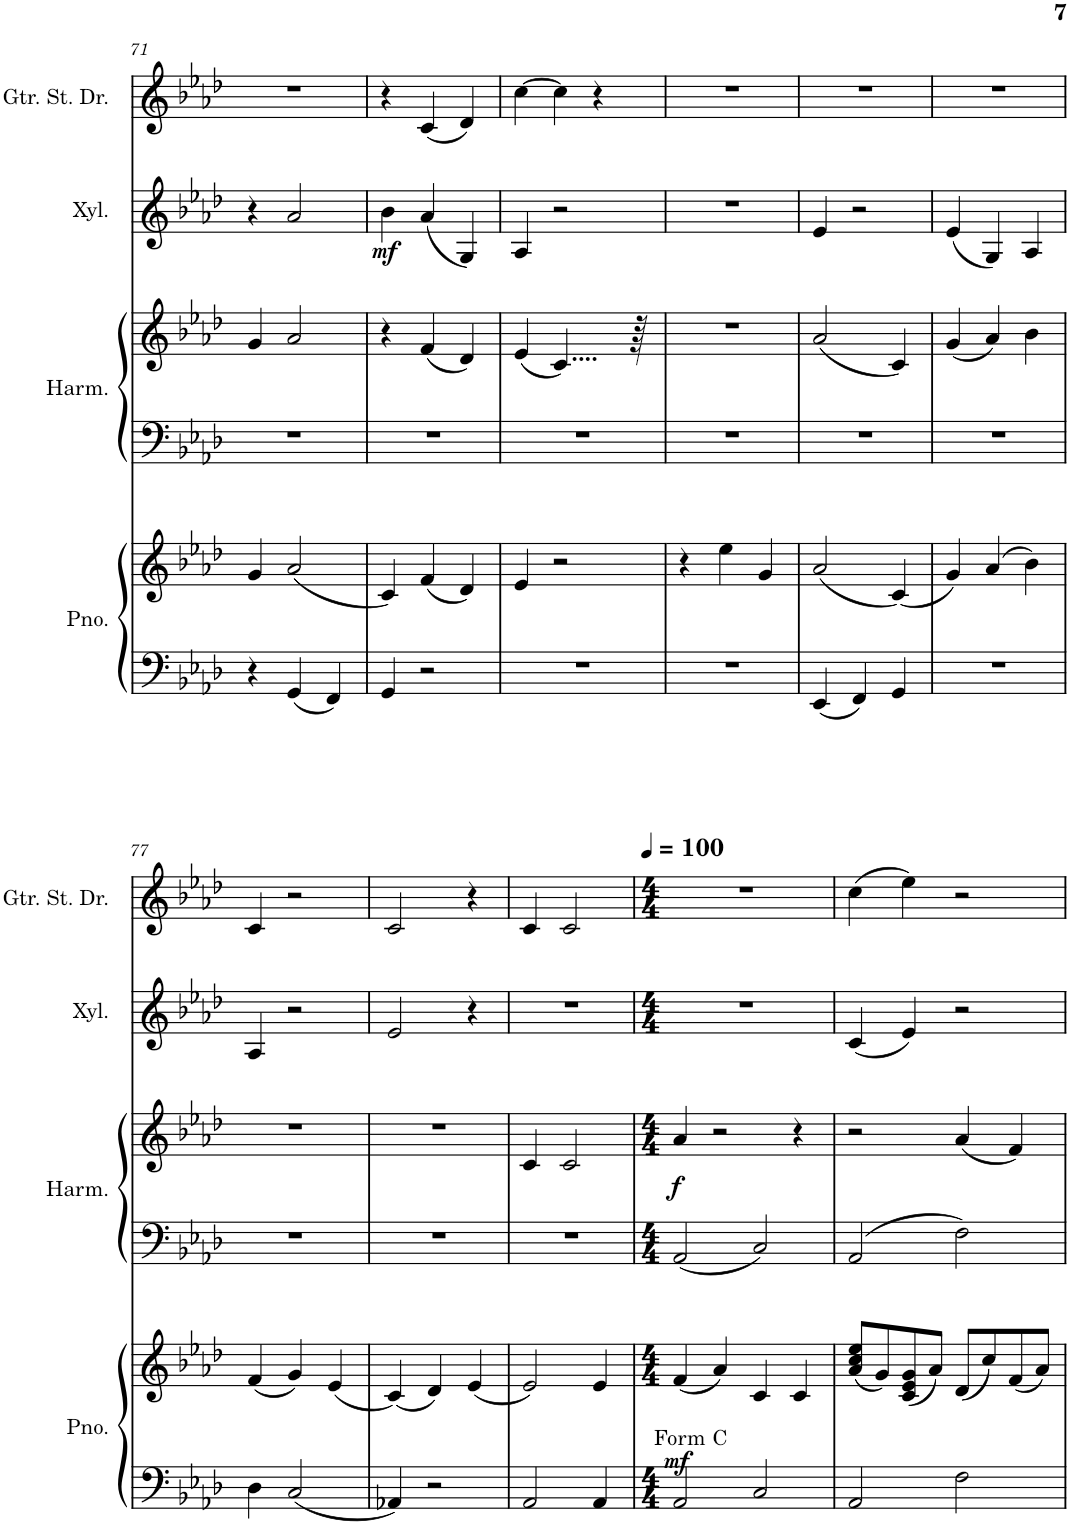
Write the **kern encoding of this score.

**kern	**kern	**text	**dynam	**kern	**kern	**dynam	**kern	**dynam	**kern
*part4	*part4	*part4	*part4	*part3	*part3	*part3	*part2	*part2	*part1
*staff6	*staff5	*staff5	*staff5/6	*staff4	*staff3	*staff3/4	*staff2	*staff2	*staff1
*I"Piano	*	*	*	*I"Harmonium	*	*	*I"Xylophone	*	*I"Guitar Steel Drums
*I'Pno.	*	*	*	*I'Harm.	*	*	*I'Xyl.	*	*I'Gtr. St. Dr.
!!LO:PB:g=z
*clefF4	*clefG2	*	*	*clefF4	*clefG2	*	*clefG2	*	*clefG2
*	*	*	*	*	*	*	*Trd-7c-12	*	*
*k[b-e-a-d-]	*k[b-e-a-d-]	*	*	*k[b-e-a-d-]	*k[b-e-a-d-]	*	*k[b-e-a-d-]	*	*k[b-e-a-d-]
*M3/4	*M3/4	*	*	*M3/4	*M3/4	*	*M3/4	*	*M3/4
=71	=71	=71	=71	=71	=71	=71	=71	=71	=71
4r	4g/	.	.	2.r	4g/	.	4r	.	2.r
4GG/	(2a-/	.	.	.	2a-/	.	2a-/	.	.
4FF/	.	.	.	.	.	.	.	.	.
=72	=72	=72	=72	=72	=72	=72	=72	=72	=72
!	!	!	!	!	!	!	!	!LO:DY:b	!
4GG/	4c/)	.	.	2.r	4r	.	4b-\	mf	4r
2r	(4f/	.	.	.	(4f/	.	(4a-/	.	(4c/
.	4d-/)	.	.	.	4d-/)	.	4G/)	.	4d-/)
=73	=73	=73	=73	=73	=73	=73	=73	=73	=73
2.r	4e-/	.	.	2.r	(4e-/	.	4A-/	.	[4cc\
.	2r	.	.	.	64%31c/)	.	2r	.	4cc\]
.	.	.	.	.	.	.	.	.	4r
.	.	.	.	.	64r	.	.	.	.
=74	=74	=74	=74	=74	=74	=74	=74	=74	=74
2.r	4r	.	.	2.r	2.r	.	2.r	.	2.r
.	4ee-\	.	.	.	.	.	.	.	.
.	4g/	.	.	.	.	.	.	.	.
=75	=75	=75	=75	=75	=75	=75	=75	=75	=75
4EE-/	(2a-/	.	.	2.r	(2a-/	.	4e-/	.	2.r
4FF/	.	.	.	.	.	.	2r	.	.
4GG/	(4c/)	.	.	.	4c/)	.	.	.	.
=76	=76	=76	=76	=76	=76	=76	=76	=76	=76
2.r	4g/)	.	.	2.r	(4g/	.	(4e-/	.	2.r
.	(4a-/	.	.	.	4a-/)	.	4G/)	.	.
.	4b-\)	.	.	.	4b-\	.	4A-/	.	.
!!LO:LB:g=z
=77	=77	=77	=77	=77	=77	=77	=77	=77	=77
4D-\	(4f/	.	.	2.r	2.r	.	4A-/	.	4c/
2C/	4g/)	.	.	.	.	.	2r	.	2r
.	(4e-/	.	.	.	.	.	.	.	.
=78	=78	=78	=78	=78	=78	=78	=78	=78	=78
4AA-X/	(4c/)	.	.	2.r	2.r	.	2e-/	.	2c/
2r	4d-/)	.	.	.	.	.	.	.	.
.	(4e-/	.	.	.	.	.	4r	.	4r
=79	=79	=79	=79	=79	=79	=79	=79	=79	=79
2AA-/	2e-/)	.	.	2.r	4c/	.	2.r	.	4c/
.	.	.	.	.	2c/	.	.	.	2c/
4AA-/	4e-/	.	.	.	.	.	.	.	.
=80	=80	=80	=80	=80	=80	=80	=80	=80	=80
*M4/4	*M4/4	*	*	*M4/4	*M4/4	*	*M4/4	*	*M4/4
*	*	*	*	*	*	*	*	*	*MM100
!	!	!LO:LY:b	!LO:DY:b	!	!	!LO:DY:b	!	!	!
2AA-/	(4f/	Form	mf	2AA-/	4a-/	f	1r	.	1r
!	!	!LO:LY:b	!	!	!	!	!	!	!
.	4a-/)	C	.	.	2r	.	.	.	.
2C/	4c/	.	.	2C/	.	.	.	.	.
.	4c/	.	.	.	4r	.	.	.	.
=81	=81	=81	=81	=81	=81	=81	=81	=81	=81
2AA-/	(8a-/ 8cc/ 8ee-/L	.	.	2AA-/	2r	.	(4c/	.	(4cc\
.	8g/)	.	.	.	.	.	.	.	.
.	(8c/ 8e-/ 8g/	.	.	.	.	.	4e-/)	.	4ee-\)
.	8a-/J)	.	.	.	.	.	.	.	.
2F\	(8d-/L	.	.	2F\	(4a-/	.	2r	.	2r
.	8cc/)	.	.	.	.	.	.	.	.
.	(8f/	.	.	.	4f/)	.	.	.	.
.	8a-/J)	.	.	.	.	.	.	.	.
=	=	=	=	=	=	=	=	=	=
*-	*-	*-	*-	*-	*-	*-	*-	*-	*-
